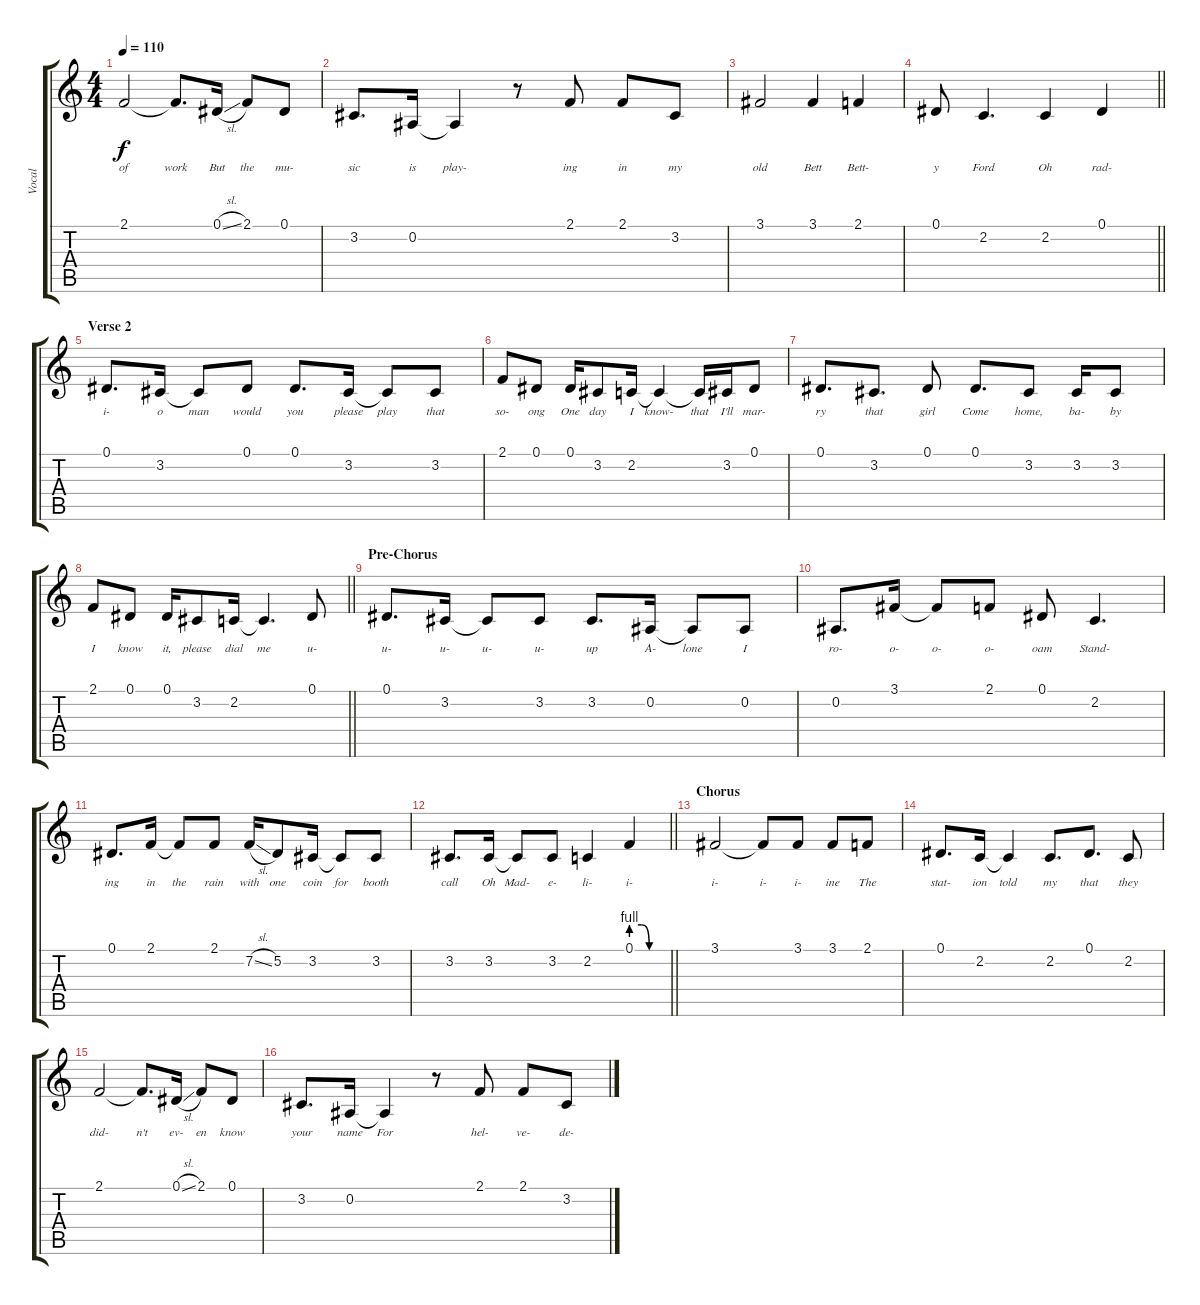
\track ("Vocal" "Vocal") {instrument clarinet}
\staff {score tabs}
\tuning (Eb4 Bb3 Gb3 Db3 Ab2 Eb2) {hide}
\ts (4 4)
\tempo 110
\clef g2
\ks c
2.1.2{lyrics (0 "of") lyrics (1 "") lyrics (2 "") lyrics (3 "") lyrics (4 "") dy f} 2.1{t}.8{d lyrics (0 "work") lyrics (1 "") lyrics (2 "") lyrics (3 "") lyrics (4 "")} 0.1{sl}.16{lyrics (0 "But") lyrics (1 "") lyrics (2 "") lyrics (3 "") lyrics (4 "")} 2.1.8{lyrics (0 "the") lyrics (1 "") lyrics (2 "") lyrics (3 "") lyrics (4 "")} 0.1.8{lyrics (0 "mu-") lyrics (1 "") lyrics (2 "") lyrics (3 "") lyrics (4 "")} |
3.2.8{d lyrics (0 "sic") lyrics (1 "") lyrics (2 "") lyrics (3 "") lyrics (4 "")} 0.2.16{lyrics (0 "is") lyrics (1 "") lyrics (2 "") lyrics (3 "") lyrics (4 "")} 0.2{t}.4{lyrics (0 "play-") lyrics (1 "") lyrics (2 "") lyrics (3 "") lyrics (4 "")} r.8 2.1.8{lyrics (0 "ing") lyrics (1 "") lyrics (2 "") lyrics (3 "") lyrics (4 "")} 2.1.8{lyrics (0 "in") lyrics (1 "") lyrics (2 "") lyrics (3 "") lyrics (4 "")} 3.2.8{lyrics (0 "my") lyrics (1 "") lyrics (2 "") lyrics (3 "") lyrics (4 "")} |
3.1.2{lyrics (0 "old") lyrics (1 "") lyrics (2 "") lyrics (3 "") lyrics (4 "")} 3.1.4{lyrics (0 "Bett") lyrics (1 "") lyrics (2 "") lyrics (3 "") lyrics (4 "")} 2.1.4{lyrics (0 "Bett-") lyrics (1 "") lyrics (2 "") lyrics (3 "") lyrics (4 "")} |
\barLineRight lightlight
0.1.8{lyrics (0 "y") lyrics (1 "") lyrics (2 "") lyrics (3 "") lyrics (4 "")} 2.2.4{d lyrics (0 "Ford") lyrics (1 "") lyrics (2 "") lyrics (3 "") lyrics (4 "")} 2.2.4{lyrics (0 "Oh") lyrics (1 "") lyrics (2 "") lyrics (3 "") lyrics (4 "")} 0.1.4{lyrics (0 "rad-") lyrics (1 "") lyrics (2 "") lyrics (3 "") lyrics (4 "")} |
\section ("" "Verse 2")
0.1.8{d lyrics (0 "i-") lyrics (1 "") lyrics (2 "") lyrics (3 "") lyrics (4 "")} 3.2.16{lyrics (0 "o") lyrics (1 "") lyrics (2 "") lyrics (3 "") lyrics (4 "")} 3.2{t}.8{lyrics (0 "man") lyrics (1 "") lyrics (2 "") lyrics (3 "") lyrics (4 "")} 0.1.8{lyrics (0 "would") lyrics (1 "") lyrics (2 "") lyrics (3 "") lyrics (4 "")} 0.1.8{d lyrics (0 "you") lyrics (1 "") lyrics (2 "") lyrics (3 "") lyrics (4 "")} 3.2.16{lyrics (0 "please") lyrics (1 "") lyrics (2 "") lyrics (3 "") lyrics (4 "")} 3.2{t}.8{lyrics (0 "play") lyrics (1 "") lyrics (2 "") lyrics (3 "") lyrics (4 "")} 3.2.8{lyrics (0 "that") lyrics (1 "") lyrics (2 "") lyrics (3 "") lyrics (4 "")} |
2.1.8{lyrics (0 "so-") lyrics (1 "") lyrics (2 "") lyrics (3 "") lyrics (4 "")} 0.1.8{lyrics (0 "ong") lyrics (1 "") lyrics (2 "") lyrics (3 "") lyrics (4 "")} 0.1.16{lyrics (0 "One") lyrics (1 "") lyrics (2 "") lyrics (3 "") lyrics (4 "")} 3.2.8{lyrics (0 "day") lyrics (1 "") lyrics (2 "") lyrics (3 "") lyrics (4 "")} 2.2.16{lyrics (0 "I") lyrics (1 "") lyrics (2 "") lyrics (3 "") lyrics (4 "")} 2.2{t}.4{lyrics (0 "know-") lyrics (1 "") lyrics (2 "") lyrics (3 "") lyrics (4 "")} 2.2{t}.16{lyrics (0 "that") lyrics (1 "") lyrics (2 "") lyrics (3 "") lyrics (4 "")} 3.2.16{lyrics (0 "I'll") lyrics (1 "") lyrics (2 "") lyrics (3 "") lyrics (4 "")} 0.1.8{lyrics (0 "mar-") lyrics (1 "") lyrics (2 "") lyrics (3 "") lyrics (4 "")} |
0.1.8{d lyrics (0 "ry") lyrics (1 "") lyrics (2 "") lyrics (3 "") lyrics (4 "")} 3.2.8{d lyrics (0 "that") lyrics (1 "") lyrics (2 "") lyrics (3 "") lyrics (4 "")} 0.1.8{lyrics (0 "girl") lyrics (1 "") lyrics (2 "") lyrics (3 "") lyrics (4 "")} 0.1.8{d lyrics (0 "Come") lyrics (1 "") lyrics (2 "") lyrics (3 "") lyrics (4 "")} 3.2.8{lyrics (0 "home,") lyrics (1 "") lyrics (2 "") lyrics (3 "") lyrics (4 "")} 3.2.16{lyrics (0 "ba-") lyrics (1 "") lyrics (2 "") lyrics (3 "") lyrics (4 "")} 3.2.8{lyrics (0 "by") lyrics (1 "") lyrics (2 "") lyrics (3 "") lyrics (4 "")} |
\barLineRight lightlight
2.1.8{lyrics (0 "I") lyrics (1 "") lyrics (2 "") lyrics (3 "") lyrics (4 "")} 0.1.8{lyrics (0 "know") lyrics (1 "") lyrics (2 "") lyrics (3 "") lyrics (4 "")} 0.1.16{lyrics (0 "it,") lyrics (1 "") lyrics (2 "") lyrics (3 "") lyrics (4 "")} 3.2.8{lyrics (0 "please") lyrics (1 "") lyrics (2 "") lyrics (3 "") lyrics (4 "")} 2.2.16{lyrics (0 "dial") lyrics (1 "") lyrics (2 "") lyrics (3 "") lyrics (4 "")} 2.2{t}.4{d lyrics (0 "me") lyrics (1 "") lyrics (2 "") lyrics (3 "") lyrics (4 "")} 0.1.8{lyrics (0 "u-") lyrics (1 "") lyrics (2 "") lyrics (3 "") lyrics (4 "")} |
\section ("" "Pre-Chorus")
0.1.8{d lyrics (0 "u-") lyrics (1 "") lyrics (2 "") lyrics (3 "") lyrics (4 "")} 3.2.16{lyrics (0 "u-") lyrics (1 "") lyrics (2 "") lyrics (3 "") lyrics (4 "")} 3.2{t}.8{lyrics (0 "u-") lyrics (1 "") lyrics (2 "") lyrics (3 "") lyrics (4 "")} 3.2.8{lyrics (0 "u-") lyrics (1 "") lyrics (2 "") lyrics (3 "") lyrics (4 "")} 3.2.8{d lyrics (0 "up") lyrics (1 "") lyrics (2 "") lyrics (3 "") lyrics (4 "")} 0.2.16{lyrics (0 "A-") lyrics (1 "") lyrics (2 "") lyrics (3 "") lyrics (4 "")} 0.2{t}.8{lyrics (0 "lone") lyrics (1 "") lyrics (2 "") lyrics (3 "") lyrics (4 "")} 0.2.8{lyrics (0 "I") lyrics (1 "") lyrics (2 "") lyrics (3 "") lyrics (4 "")} |
0.2.8{d lyrics (0 "ro-") lyrics (1 "") lyrics (2 "") lyrics (3 "") lyrics (4 "")} 3.1.16{lyrics (0 "o-") lyrics (1 "") lyrics (2 "") lyrics (3 "") lyrics (4 "")} 3.1{t}.8{lyrics (0 "o-") lyrics (1 "") lyrics (2 "") lyrics (3 "") lyrics (4 "")} 2.1.8{lyrics (0 "o-") lyrics (1 "") lyrics (2 "") lyrics (3 "") lyrics (4 "")} 0.1.8{lyrics (0 "oam") lyrics (1 "") lyrics (2 "") lyrics (3 "") lyrics (4 "")} 2.2.4{d lyrics (0 "Stand-") lyrics (1 "") lyrics (2 "") lyrics (3 "") lyrics (4 "")} |
0.1.8{d lyrics (0 "ing") lyrics (1 "") lyrics (2 "") lyrics (3 "") lyrics (4 "")} 2.1.16{lyrics (0 "in") lyrics (1 "") lyrics (2 "") lyrics (3 "") lyrics (4 "")} 2.1{t}.8{lyrics (0 "the") lyrics (1 "") lyrics (2 "") lyrics (3 "") lyrics (4 "")} 2.1.8{lyrics (0 "rain") lyrics (1 "") lyrics (2 "") lyrics (3 "") lyrics (4 "")} 7.2{sl}.16{lyrics (0 "with") lyrics (1 "") lyrics (2 "") lyrics (3 "") lyrics (4 "")} 5.2.8{lyrics (0 "one") lyrics (1 "") lyrics (2 "") lyrics (3 "") lyrics (4 "")} 3.2.16{lyrics (0 "coin") lyrics (1 "") lyrics (2 "") lyrics (3 "") lyrics (4 "")} 3.2{t}.8{lyrics (0 "for") lyrics (1 "") lyrics (2 "") lyrics (3 "") lyrics (4 "")} 3.2.8{lyrics (0 "booth") lyrics (1 "") lyrics (2 "") lyrics (3 "") lyrics (4 "")} |
\barLineRight lightlight
3.2.8{d lyrics (0 "call") lyrics (1 "") lyrics (2 "") lyrics (3 "") lyrics (4 "")} 3.2.16{lyrics (0 "Oh") lyrics (1 "") lyrics (2 "") lyrics (3 "") lyrics (4 "")} 3.2{t}.8{lyrics (0 "Mad-") lyrics (1 "") lyrics (2 "") lyrics (3 "") lyrics (4 "")} 3.2.8{lyrics (0 "e-") lyrics (1 "") lyrics (2 "") lyrics (3 "") lyrics (4 "")} 2.2.4{lyrics (0 "li-") lyrics (1 "") lyrics (2 "") lyrics (3 "") lyrics (4 "")} 0.1{be (custom 0 4 17 4 30 0 60 0)}.4{lyrics (0 "i-") lyrics (1 "") lyrics (2 "") lyrics (3 "") lyrics (4 "")} |
\section ("" "Chorus")
3.1.2{lyrics (0 "i-") lyrics (1 "") lyrics (2 "") lyrics (3 "") lyrics (4 "")} 3.1{t}.8{lyrics (0 "i-") lyrics (1 "") lyrics (2 "") lyrics (3 "") lyrics (4 "")} 3.1.8{lyrics (0 "i-") lyrics (1 "") lyrics (2 "") lyrics (3 "") lyrics (4 "")} 3.1.8{lyrics (0 "ine") lyrics (1 "") lyrics (2 "") lyrics (3 "") lyrics (4 "")} 2.1.8{lyrics (0 "The") lyrics (1 "") lyrics (2 "") lyrics (3 "") lyrics (4 "")} |
0.1.8{d lyrics (0 "stat-") lyrics (1 "") lyrics (2 "") lyrics (3 "") lyrics (4 "")} 2.2.16{lyrics (0 "ion") lyrics (1 "") lyrics (2 "") lyrics (3 "") lyrics (4 "")} 2.2{t}.4{lyrics (0 "told") lyrics (1 "") lyrics (2 "") lyrics (3 "") lyrics (4 "")} 2.2.8{d lyrics (0 "my") lyrics (1 "") lyrics (2 "") lyrics (3 "") lyrics (4 "")} 0.1.8{d lyrics (0 "that") lyrics (1 "") lyrics (2 "") lyrics (3 "") lyrics (4 "")} 2.2.8{lyrics (0 "they") lyrics (1 "") lyrics (2 "") lyrics (3 "") lyrics (4 "")} |
2.1.2{lyrics (0 "did-") lyrics (1 "") lyrics (2 "") lyrics (3 "") lyrics (4 "")} 2.1{t}.8{d lyrics (0 "n't") lyrics (1 "") lyrics (2 "") lyrics (3 "") lyrics (4 "")} 0.1{sl}.16{lyrics (0 "ev-") lyrics (1 "") lyrics (2 "") lyrics (3 "") lyrics (4 "")} 2.1.8{lyrics (0 "en") lyrics (1 "") lyrics (2 "") lyrics (3 "") lyrics (4 "")} 0.1.8{lyrics (0 "know") lyrics (1 "") lyrics (2 "") lyrics (3 "") lyrics (4 "")} |
3.2.8{d lyrics (0 "your") lyrics (1 "") lyrics (2 "") lyrics (3 "") lyrics (4 "")} 0.2.16{lyrics (0 "name") lyrics (1 "") lyrics (2 "") lyrics (3 "") lyrics (4 "")} 0.2{t}.4{lyrics (0 "For") lyrics (1 "") lyrics (2 "") lyrics (3 "") lyrics (4 "")} r.8 2.1.8{lyrics (0 "hel-") lyrics (1 "") lyrics (2 "") lyrics (3 "") lyrics (4 "")} 2.1.8{lyrics (0 "ve-") lyrics (1 "") lyrics (2 "") lyrics (3 "") lyrics (4 "")} 3.2.8{lyrics (0 "de-") lyrics (1 "") lyrics (2 "") lyrics (3 "") lyrics (4 "")}
